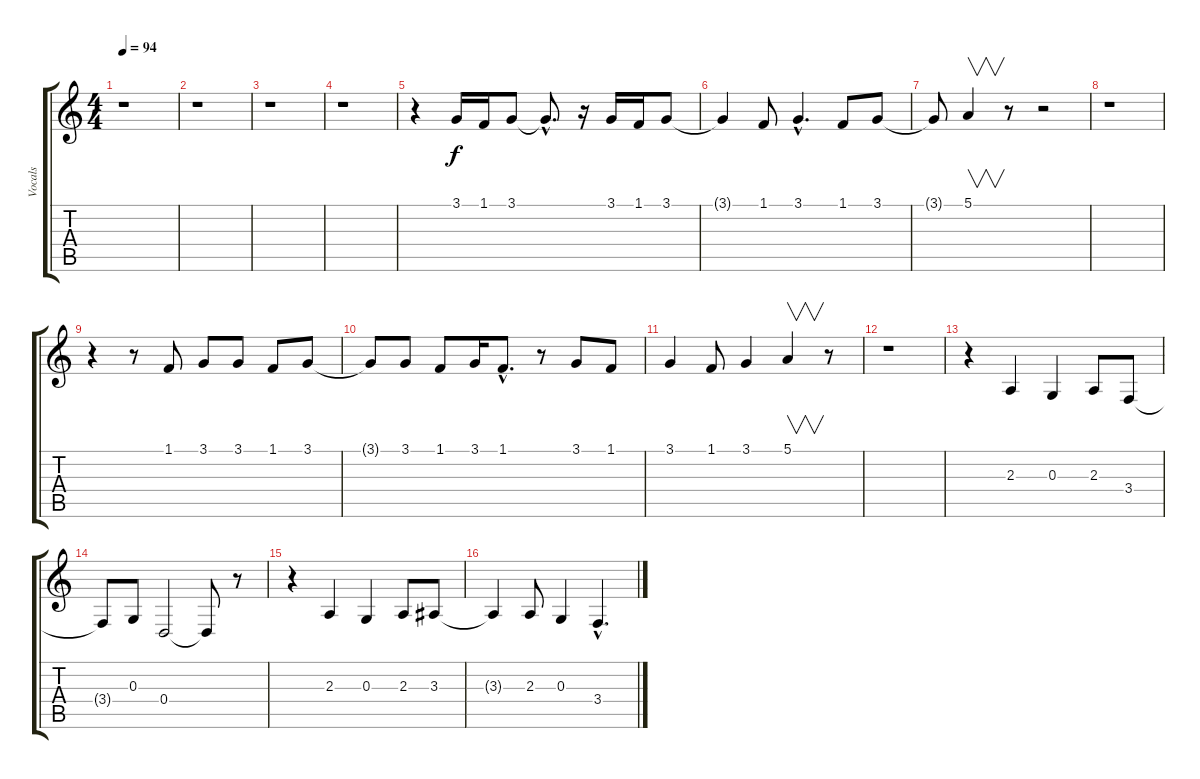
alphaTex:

\track ("Vocals" "Vocals") {instrument cello}
\staff {score tabs}
\tuning (E4 B3 G3 D3 A2 D2) {hide}
\ts (4 4)
\tempo 94
\clef g2
\ks c
r.1{dy f} |
r.1 |
r.1 |
r.1 |
r.4 3.1.16 1.1.16 3.1.8 3.1{hac t}.8{d} r.16 3.1.16 1.1.16 3.1.8 |
3.1{t}.4 1.1.8 3.1{hac}.4{d} 1.1.8 3.1.8 |
3.1{t}.8 5.1.4{v} r.8 r.2 |
r.1 |
r.4 r.8 1.1.8 3.1.8 3.1.8 1.1.8 3.1.8 |
3.1{t}.8 3.1.8 1.1.8 3.1.16 1.1{hac}.8{d} r.8 3.1.8 1.1.8 |
3.1.4 1.1.8 3.1.4 5.1.4{v} r.8 |
r.1 |
r.4 2.3.4 0.3.4 2.3.8 3.4.8 |
3.4{t}.8 0.3.8 0.4.2 0.4{t}.8 r.8 |
r.4 2.3.4 0.3.4 2.3.8 3.3.8 |
3.3{t}.4 2.3.8 0.3.4 3.4{hac}.4{d}
